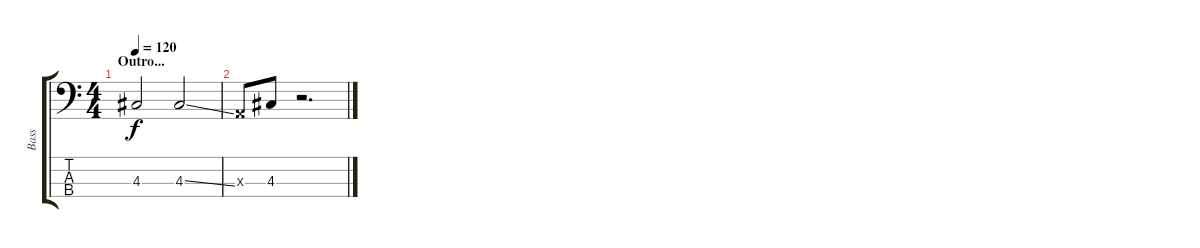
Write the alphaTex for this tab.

\track ("Bass" "Bass") {instrument electricbasspick}
\staff {score tabs}
\tuning (G2 D2 A1 E1) {hide}
\ts (4 4)
\section ("" "Outro...")
\tempo 120
\clef f4
\ks c
4.3.2{dy f} 4.3{ss}.2 |
0.3{x}.8 4.3.8 r.2{d}
